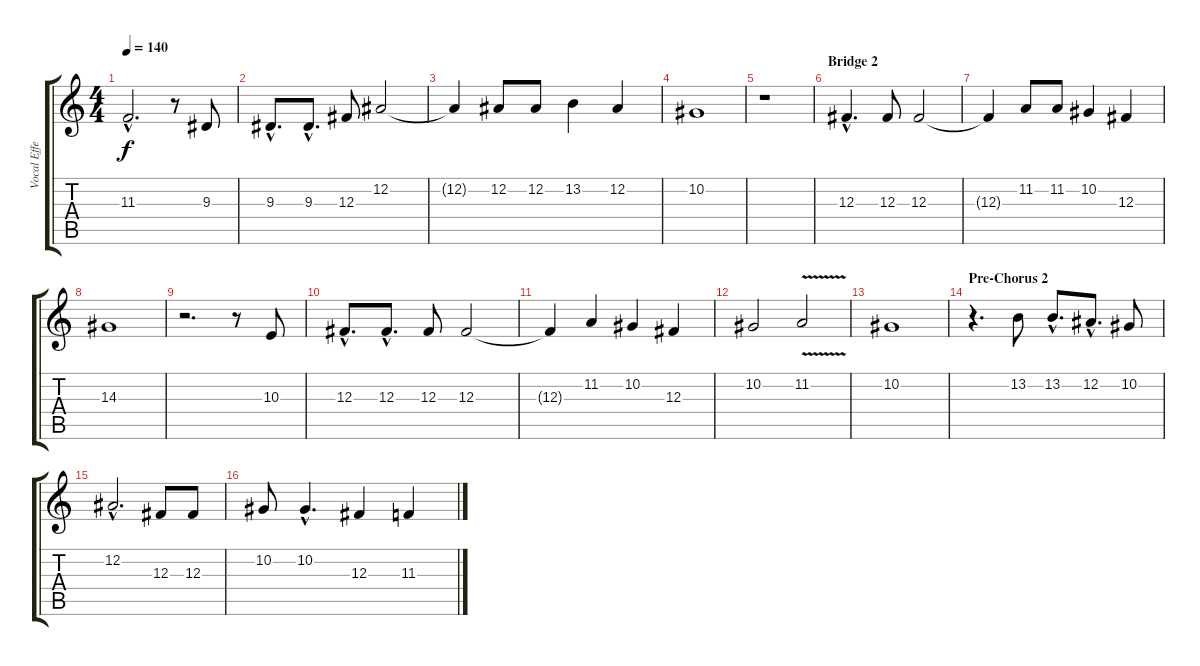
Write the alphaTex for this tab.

\track ("Vocal Effect" "Vocal Effe") {instrument choiraahs}
\staff {score tabs}
\tuning (Eb4 Bb3 Gb3 Db3 Ab2 Eb2) {hide}
\ts (4 4)
\tempo 140
\clef g2
\ks c
11.3{hac t}.2{d dy f} r.8 9.3.8 |
9.3{hac}.8{d} 9.3{hac}.8{d} 12.3.8 12.2.2 |
12.2{t}.4 12.2.8 12.2.8 13.2.4 12.2.4 |
10.2.1 |
r.1 |
\section ("" "Bridge 2")
12.3{hac}.4{d} 12.3.8 12.3.2 |
12.3{t}.4 11.2.8 11.2.8 10.2.4 12.3.4 |
14.3.1 |
r.2{d} r.8 10.3.8 |
12.3{hac}.8{d} 12.3{hac}.8{d} 12.3.8 12.3.2 |
12.3{t}.4 11.2.4 10.2.4 12.3.4 |
10.2.2 11.2{v}.2 |
10.2.1 |
\section ("" "Pre-Chorus 2")
r.4{d} 13.2.8 13.2{hac}.8{d} 12.2{hac}.8{d} 10.2.8 |
12.2{hac}.2{d} 12.3.8 12.3.8 |
10.2.8 10.2{hac}.4{d} 12.3.4 11.3.4
